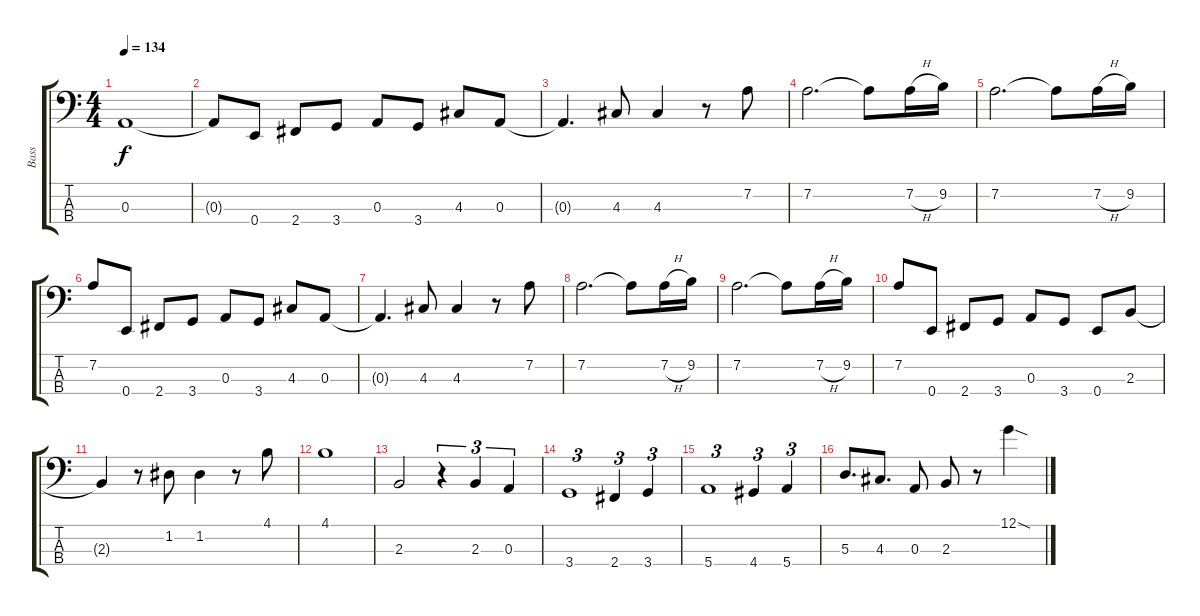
\track ("Bass" "Bass") {instrument electricbassfinger}
\staff {score tabs}
\tuning (G2 D2 A1 E1) {hide}
\ts (4 4)
\tempo 134
\clef f4
\ks c
0.3{t}.1{dy f} |
0.3{t}.8 0.4.8 2.4.8 3.4.8 0.3.8 3.4.8 4.3.8 0.3.8 |
0.3{t}.4{d} 4.3.8 4.3.4 r.8 7.2.8 |
7.2.2{d} 7.2{t}.8 7.2{h}.16 9.2.16 |
7.2.2{d} 7.2{t}.8 7.2{h}.16 9.2.16 |
7.2.8 0.4.8 2.4.8 3.4.8 0.3.8 3.4.8 4.3.8 0.3.8 |
0.3{t}.4{d} 4.3.8 4.3.4 r.8 7.2.8 |
7.2.2{d} 7.2{t}.8 7.2{h}.16 9.2.16 |
7.2.2{d} 7.2{t}.8 7.2{h}.16 9.2.16 |
7.2.8 0.4.8 2.4.8 3.4.8 0.3.8 3.4.8 0.4.8 2.3.8 |
2.3{t}.4 r.8 1.2.8 1.2.4 r.8 4.1.8 |
4.1.1 |
2.3.2 r.4{tu (3 2)} 2.3.4{tu (3 2)} 0.3.4{tu (3 2)} |
3.4.1{tu (3 2)} 2.4.4{tu (3 2)} 3.4.4{tu (3 2)} |
5.4.1{tu (3 2)} 4.4.4{tu (3 2)} 5.4.4{tu (3 2)} |
5.3.8{d} 4.3.8{d} 0.3.8 2.3.8 r.8 12.1{sod}.4
